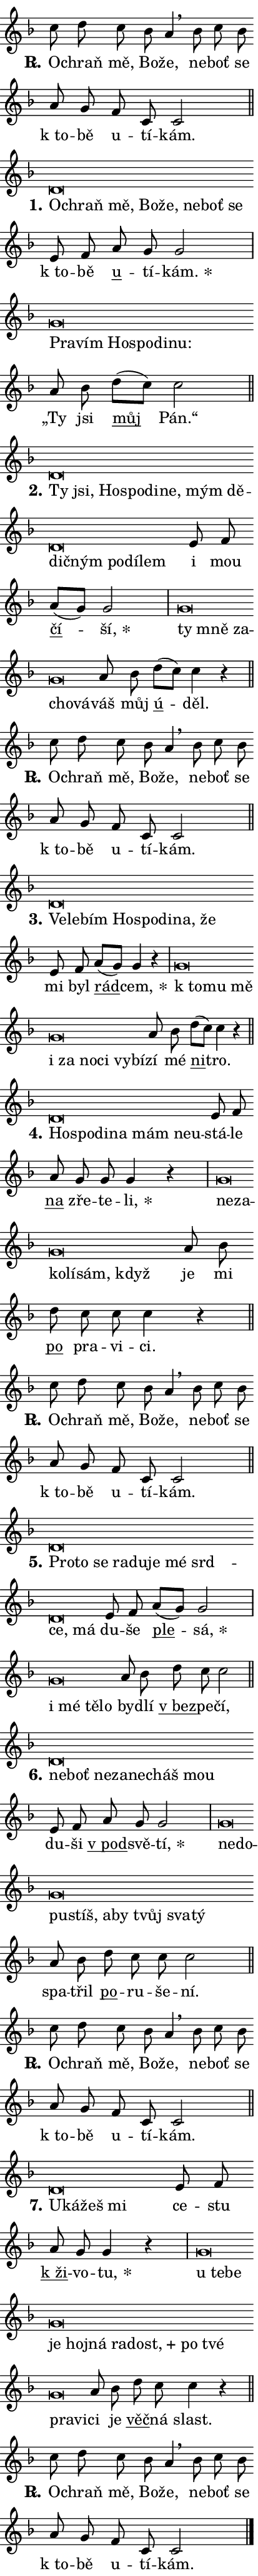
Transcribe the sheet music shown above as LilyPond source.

\version "2.24.0"
\header { tagline = "" }
\paper {
  indent = 0\cm
  top-margin = 0\cm
  right-margin = 0.13\cm % to fit lyric hyphens
  bottom-margin = 0\cm
  left-margin = 0\cm
  paper-width = 7\cm
  page-breaking = #ly:one-page-breaking
  system-system-spacing.basic-distance = #11
  score-system-spacing.basic-distance = #11
  ragged-last = ##f
}


%% Author: Thomas Morley
%% https://lists.gnu.org/archive/html/lilypond-user/2020-05/msg00002.html
#(define (line-position grob)
"Returns position of @var[grob} in current system:
   @code{'start}, if at first time-step
   @code{'end}, if at last time-step
   @code{'middle} otherwise
"
  (let* ((col (ly:item-get-column grob))
         (ln (ly:grob-object col 'left-neighbor))
         (rn (ly:grob-object col 'right-neighbor))
         (col-to-check-left (if (ly:grob? ln) ln col))
         (col-to-check-right (if (ly:grob? rn) rn col))
         (break-dir-left
           (and
             (ly:grob-property col-to-check-left 'non-musical #f)
             (ly:item-break-dir col-to-check-left)))
         (break-dir-right
           (and
             (ly:grob-property col-to-check-right 'non-musical #f)
             (ly:item-break-dir col-to-check-right))))
        (cond ((eqv? 1 break-dir-left) 'start)
              ((eqv? -1 break-dir-right) 'end)
              (else 'middle))))

#(define (tranparent-at-line-position vctor)
  (lambda (grob)
  "Relying on @code{line-position} select the relevant enry from @var{vctor}.
Used to determine transparency,"
    (case (line-position grob)
      ((end) (not (vector-ref vctor 0)))
      ((middle) (not (vector-ref vctor 1)))
      ((start) (not (vector-ref vctor 2))))))

noteHeadBreakVisibility =
#(define-music-function (break-visibility)(vector?)
"Makes @code{NoteHead}s transparent relying on @var{break-visibility}"
#{
  \override NoteHead.transparent =
    #(tranparent-at-line-position break-visibility)
#})

#(define delete-ledgers-for-transparent-note-heads
  (lambda (grob)
    "Reads whether a @code{NoteHead} is transparent.
If so this @code{NoteHead} is removed from @code{'note-heads} from
@var{grob}, which is supposed to be @code{LedgerLineSpanner}.
As a result ledgers are not printed for this @code{NoteHead}"
    (let* ((nhds-array (ly:grob-object grob 'note-heads))
           (nhds-list
             (if (ly:grob-array? nhds-array)
                 (ly:grob-array->list nhds-array)
                 '()))
           ;; Relies on the transparent-property being done before
           ;; Staff.LedgerLineSpanner.after-line-breaking is executed.
           ;; This is fragile ...
           (to-keep
             (remove
               (lambda (nhd)
                 (ly:grob-property nhd 'transparent #f))
               nhds-list)))
      ;; TODO find a better method to iterate over grob-arrays, similiar
      ;; to filter/remove etc for lists
      ;; For now rebuilt from scratch
      (set! (ly:grob-object grob 'note-heads)  '())
      (for-each
        (lambda (nhd)
          (ly:pointer-group-interface::add-grob grob 'note-heads nhd))
        to-keep))))

squashNotes = {
  \override NoteHead.X-extent = #'(-0.2 . 0.2)
  \override NoteHead.Y-extent = #'(-0.75 . 0)
  \override NoteHead.stencil =
    #(lambda (grob)
       (let ((pos (ly:grob-property grob 'staff-position)))
         (begin
           (if (< pos -7) (display "ERROR: Lower brevis then expected\n") (display ""))
           (if (<= pos -6) ly:text-interface::print ly:note-head::print))))
}
unSquashNotes = {
  \revert NoteHead.X-extent
  \revert NoteHead.Y-extent
  \revert NoteHead.stencil
}

hideNotes = \noteHeadBreakVisibility #begin-of-line-visible
unHideNotes = \noteHeadBreakVisibility #all-visible

% work-around for resetting accidentals
% https://lilypond.org/doc/v2.23/Documentation/notation/displaying-rhythms#unmetered-music
cadenzaMeasure = {
  \cadenzaOff
  \partial 1024 s1024
  \cadenzaOn
}

#(define-markup-command (accent layout props text) (markup?)
  "Underline accented syllable"
  (interpret-markup layout props
    #{\markup \override #'(offset . 4.3) \underline { #text }#}))

responsum = \markup \concat {
  "R" \hspace #-1.05 \path #0.1 #'((moveto 0 0.07) (lineto 0.9 0.8)) \hspace #0.05 "."
}

spaceSize = #0.6828661417322834 % exact space size for TeX Gyre Schola

\layout {
  \context {
    \Staff
    \remove "Time_signature_engraver"
    \override LedgerLineSpanner.after-line-breaking = #delete-ledgers-for-transparent-note-heads
  }
  \context {
    \Lyrics {
      \override LyricSpace.minimum-distance = \spaceSize
      \override LyricText.font-name = #"TeX Gyre Schola"
      \override LyricText.font-size = 1
      \override StanzaNumber.font-name = #"TeX Gyre Schola Bold"
      \override StanzaNumber.font-size = 1
    }
  }
  \context {
    \Score 
    \override NoteHead.text =
      #(lambda (grob) 
        (let ((pos (ly:grob-property grob 'staff-position)))
          #{\markup {
            \combine
              \halign #-0.55 \raise #(if (= pos -6) 0 0.5) \override #'(thickness . 2) \draw-line #'(3.2 . 0)
              \musicglyph "noteheads.sM1"
          }#}))
  }
}

% magnetic-lyrics.ily
%
%   written by
%     Jean Abou Samra <jean@abou-samra.fr>
%     Werner Lemberg <wl@gnu.org>
%
%   adapted by
%     Jiri Hon <jiri.hon@gmail.com>
%
% Version 2022-Apr-15

% https://www.mail-archive.com/lilypond-user@gnu.org/msg149350.html

#(define (Left_hyphen_pointer_engraver context)
   "Collect syllable-hyphen-syllable occurrences in lyrics and store
them in properties.  This engraver only looks to the left.  For
example, if the lyrics input is @code{foo -- bar}, it does the
following.

@itemize @bullet
@item
Set the @code{text} property of the @code{LyricHyphen} grob between
@q{foo} and @q{bar} to @code{foo}.

@item
Set the @code{left-hyphen} property of the @code{LyricText} grob with
text @q{foo} to the @code{LyricHyphen} grob between @q{foo} and
@q{bar}.
@end itemize

Use this auxiliary engraver in combination with the
@code{lyric-@/text::@/apply-@/magnetic-@/offset!} hook."
   (let ((hyphen #f)
         (text #f))
     (make-engraver
      (acknowledgers
       ((lyric-syllable-interface engraver grob source-engraver)
        (set! text grob)))
      (end-acknowledgers
       ((lyric-hyphen-interface engraver grob source-engraver)
        ;(when (not (grob::has-interface grob 'lyric-space-interface))
          (set! hyphen grob)));)
      ((stop-translation-timestep engraver)
       (when (and text hyphen)
         (ly:grob-set-object! text 'left-hyphen hyphen))
       (set! text #f)
       (set! hyphen #f)))))

#(define (lyric-text::apply-magnetic-offset! grob)
   "If the space between two syllables is less than the value in
property @code{LyricText@/.details@/.squash-threshold}, move the right
syllable to the left so that it gets concatenated with the left
syllable.

Use this function as a hook for
@code{LyricText@/.after-@/line-@/breaking} if the
@code{Left_@/hyphen_@/pointer_@/engraver} is active."
   (let ((hyphen (ly:grob-object grob 'left-hyphen #f)))
     (when hyphen
       (let ((left-text (ly:spanner-bound hyphen LEFT)))
         (when (grob::has-interface left-text 'lyric-syllable-interface)
           (let* ((common (ly:grob-common-refpoint grob left-text X))
                  (this-x-ext (ly:grob-extent grob common X))
                  (left-x-ext
                   (begin
                     ;; Trigger magnetism for left-text.
                     (ly:grob-property left-text 'after-line-breaking)
                     (ly:grob-extent left-text common X)))
                  ;; `delta` is the gap width between two syllables.
                  (delta (- (interval-start this-x-ext)
                            (interval-end left-x-ext)))
                  (details (ly:grob-property grob 'details))
                  (threshold (assoc-get 'squash-threshold details 0.2)))
             (when (< delta threshold)
               (let* (;; We have to manipulate the input text so that
                      ;; ligatures crossing syllable boundaries are not
                      ;; disabled.  For languages based on the Latin
                      ;; script this is essentially a beautification.
                      ;; However, for non-Western scripts it can be a
                      ;; necessity.
                      (lt (ly:grob-property left-text 'text))
                      (rt (ly:grob-property grob 'text))
                      (is-space (grob::has-interface hyphen 'lyric-space-interface))
                      (space (if is-space " " ""))
                      (extra-delta (if is-space spaceSize 0))
                      ;; Append new syllable.
                      (ltrt-space (if (and (string? lt) (string? rt))
                                (string-append lt space rt)
                                (make-concat-markup (list lt space rt))))
                      ;; Right-align `ltrt` to the right side.
                      (ltrt-space-markup (grob-interpret-markup
                               grob
                               (make-translate-markup
                                (cons (interval-length this-x-ext) 0)
                                (make-right-align-markup ltrt-space)))))
                 (begin
                   ;; Don't print `left-text`.
                   (ly:grob-set-property! left-text 'stencil #f)
                   ;; Set text and stencil (which holds all collected
                   ;; syllables so far) and shift it to the left.
                   (ly:grob-set-property! grob 'text ltrt-space)
                   (ly:grob-set-property! grob 'stencil ltrt-space-markup)
                   (ly:grob-translate-axis! grob (- (- delta extra-delta)) X))))))))))


#(define (lyric-hyphen::displace-bounds-first grob)
   ;; Make very sure this callback isn't triggered too early.
   (let ((left (ly:spanner-bound grob LEFT))
         (right (ly:spanner-bound grob RIGHT)))
     (ly:grob-property left 'after-line-breaking)
     (ly:grob-property right 'after-line-breaking)
     (ly:lyric-hyphen::print grob)))

squashThreshold = #0.4

\layout {
  \context {
    \Lyrics
    \consists #Left_hyphen_pointer_engraver
    \override LyricText.after-line-breaking =
      #lyric-text::apply-magnetic-offset!
    \override LyricHyphen.stencil = #lyric-hyphen::displace-bounds-first
    \override LyricText.details.squash-threshold = \squashThreshold
    \override LyricHyphen.minimum-distance = 0
    \override LyricHyphen.minimum-length = \squashThreshold
  }
}

squashText = \override LyricText.details.squash-threshold = 9999
unSquashText = \override LyricText.details.squash-threshold = \squashThreshold

leftText = \override LyricText.self-alignment-X = #LEFT
unLeftText = \revert LyricText.self-alignment-X

starOffset = #(lambda (grob) 
                (let ((x_offset (ly:self-alignment-interface::aligned-on-x-parent grob)))
                  (if (= x_offset 0) 0 (+ x_offset 1.2))))

star = #(define-music-function (syllable)(string?)
"Append star separator at the end of a syllable"
#{
  \once \override LyricText.X-offset = #starOffset
  \lyricmode { \markup {
    #syllable
    \override #'((font-name . "TeX Gyre Schola Bold")) \hspace #0.2 \lower #0.65 \larger "*"
  } }
#})

starAccent = #(define-music-function (syllable)(string?)
"Append star separator at the end of a syllable and make accent"
#{
  \once \override LyricText.X-offset = #starOffset
  \lyricmode { \markup {
    \accent #syllable
    \override #'((font-name . "TeX Gyre Schola Bold")) \hspace #0.2 \lower #0.65 \larger "*"
  } }
#})

breath = #(define-music-function (syllable)(string?)
"Append breathing indicator at the end of a syllable"
#{
  \lyricmode { \markup { #syllable "+" } }
#})

optionalBreath = #(define-music-function (syllable)(string?)
"Append optional breathing indicator at the end of a syllable"
#{
  \lyricmode { \markup { #syllable "(+)" } }
#})


\score {
    <<
        \new Voice = "melody" { \cadenzaOn \key f \major \relative { c''8 d c bes a4 \breathe \bar "" bes8 c bes \bar "" a g \bar "" f c c2 \cadenzaMeasure \bar "||" \break } }
        \new Lyrics \lyricsto "melody" { \lyricmode { \set stanza = \responsum
O -- chraň mě, Bo -- že, ne -- boť se "k to" -- bě u -- tí -- kám. } }
    >>
    \layout {}
}

\score {
    <<
        \new Voice = "melody" { \cadenzaOn \key f \major \relative { \squashNotes d'\breve*1/16 \hideNotes \breve*1/16 \bar "" \breve*1/16 \bar "" \breve*1/16 \bar "" \breve*1/16 \bar "" \breve*1/16 \bar "" \breve*1/16 \breve*1/16 \bar "" \unHideNotes \unSquashNotes e8 f \bar "" a g g2 \cadenzaMeasure \bar "|" \squashNotes g\breve*1/16 \hideNotes \breve*1/16 \bar "" \breve*1/16 \bar "" \breve*1/16 \bar "" \breve*1/16 \breve*1/16 \bar "" \unHideNotes \unSquashNotes a8 bes \bar "" d[( c)] c2 \cadenzaMeasure \bar "||" \break } }
        \new Lyrics \lyricsto "melody" { \lyricmode { \set stanza = "1."
\leftText O -- \squashText chraň mě, Bo -- že, ne -- boť se \unLeftText \unSquashText "k to" -- bě \markup \accent u -- tí -- \star kám. \leftText Pra -- \squashText vím Ho -- spo -- di -- nu: \unLeftText \unSquashText „Ty jsi \markup \accent můj Pán.“ } }
    >>
    \layout {}
}

\score {
    <<
        \new Voice = "melody" { \cadenzaOn \key f \major \relative { \squashNotes d'\breve*1/16 \hideNotes \breve*1/16 \bar "" \breve*1/16 \bar "" \breve*1/16 \bar "" \breve*1/16 \bar "" \breve*1/16 \bar "" \breve*1/16 \bar "" \breve*1/16 \bar "" \breve*1/16 \bar "" \breve*1/16 \bar "" \breve*1/16 \bar "" \breve*1/16 \breve*1/16 \bar "" \unHideNotes \unSquashNotes e8 f \bar "" a[( g)] g2 \cadenzaMeasure \bar "|" \squashNotes g\breve*1/16 \hideNotes \breve*1/16 \bar "" \breve*1/16 \bar "" \breve*1/16 \breve*1/16 \bar "" \unHideNotes \unSquashNotes a8 bes \bar "" d[( c)] c4 r \cadenzaMeasure \bar "||" \break } }
        \new Lyrics \lyricsto "melody" { \lyricmode { \set stanza = "2."
\leftText Ty \squashText jsi, Ho -- spo -- di -- ne, mým dě -- dič -- ným po -- dí -- lem \unLeftText \unSquashText i mou \markup \accent čí -- \star ší, \leftText ty \squashText mně za -- cho -- vá -- \unLeftText \unSquashText váš můj \markup \accent ú -- děl. } }
    >>
    \layout {}
}

\score {
    <<
        \new Voice = "melody" { \cadenzaOn \key f \major \relative { c''8 d c bes a4 \breathe \bar "" bes8 c bes \bar "" a g \bar "" f c c2 \cadenzaMeasure \bar "||" \break } }
        \new Lyrics \lyricsto "melody" { \lyricmode { \set stanza = \responsum
O -- chraň mě, Bo -- že, ne -- boť se "k to" -- bě u -- tí -- kám. } }
    >>
    \layout {}
}

\score {
    <<
        \new Voice = "melody" { \cadenzaOn \key f \major \relative { \squashNotes d'\breve*1/16 \hideNotes \breve*1/16 \bar "" \breve*1/16 \bar "" \breve*1/16 \bar "" \breve*1/16 \bar "" \breve*1/16 \bar "" \breve*1/16 \breve*1/16 \bar "" \unHideNotes \unSquashNotes e8 f \bar "" a[( g)] g4 r \cadenzaMeasure \bar "|" \squashNotes g\breve*1/16 \hideNotes \breve*1/16 \bar "" \breve*1/16 \bar "" \breve*1/16 \bar "" \breve*1/16 \bar "" \breve*1/16 \bar "" \breve*1/16 \bar "" \breve*1/16 \breve*1/16 \bar "" \unHideNotes \unSquashNotes a8 bes \bar "" d[( c)] c4 r \cadenzaMeasure \bar "||" \break } }
        \new Lyrics \lyricsto "melody" { \lyricmode { \set stanza = "3."
\leftText Ve -- \squashText le -- bím Ho -- spo -- di -- na, že \unLeftText \unSquashText mi byl \markup \accent rád -- \star cem, \leftText "k to" -- \squashText mu mě i za no -- ci vy -- bí -- \unLeftText \unSquashText zí mé \markup \accent ni -- tro. } }
    >>
    \layout {}
}

\score {
    <<
        \new Voice = "melody" { \cadenzaOn \key f \major \relative { \squashNotes d'\breve*1/16 \hideNotes \breve*1/16 \bar "" \breve*1/16 \bar "" \breve*1/16 \bar "" \breve*1/16 \bar "" \breve*1/16 \breve*1/16 \bar "" \unHideNotes \unSquashNotes e8 f \bar "" a g g g4 r \cadenzaMeasure \bar "|" \squashNotes g\breve*1/16 \hideNotes \breve*1/16 \bar "" \breve*1/16 \bar "" \breve*1/16 \bar "" \breve*1/16 \breve*1/16 \bar "" \unHideNotes \unSquashNotes a8 bes \bar "" d c c c4 r \cadenzaMeasure \bar "||" \break } }
        \new Lyrics \lyricsto "melody" { \lyricmode { \set stanza = "4."
\leftText Ho -- \squashText spo -- di -- na mám ne -- u -- \unLeftText \unSquashText stá -- le \markup \accent na zře -- te -- \star li, \leftText ne -- \squashText za -- ko -- lí -- sám, když \unLeftText \unSquashText je mi \markup \accent po pra -- vi -- ci. } }
    >>
    \layout {}
}

\score {
    <<
        \new Voice = "melody" { \cadenzaOn \key f \major \relative { c''8 d c bes a4 \breathe \bar "" bes8 c bes \bar "" a g \bar "" f c c2 \cadenzaMeasure \bar "||" \break } }
        \new Lyrics \lyricsto "melody" { \lyricmode { \set stanza = \responsum
O -- chraň mě, Bo -- že, ne -- boť se "k to" -- bě u -- tí -- kám. } }
    >>
    \layout {}
}

\score {
    <<
        \new Voice = "melody" { \cadenzaOn \key f \major \relative { \squashNotes d'\breve*1/16 \hideNotes \breve*1/16 \bar "" \breve*1/16 \bar "" \breve*1/16 \bar "" \breve*1/16 \bar "" \breve*1/16 \bar "" \breve*1/16 \bar "" \breve*1/16 \bar "" \breve*1/16 \breve*1/16 \bar "" \unHideNotes \unSquashNotes e8 f \bar "" a[( g)] g2 \cadenzaMeasure \bar "|" \squashNotes g\breve*1/16 \hideNotes \breve*1/16 \bar "" \breve*1/16 \breve*1/16 \bar "" \unHideNotes \unSquashNotes a8 bes \bar "" d c c2 \cadenzaMeasure \bar "||" \break } }
        \new Lyrics \lyricsto "melody" { \lyricmode { \set stanza = "5."
\leftText Pro -- \squashText to se ra -- du -- je mé srd -- ce, má \unLeftText \unSquashText du -- še \markup \accent ple -- \star sá, \leftText i \squashText mé tě -- lo \unLeftText \unSquashText by -- dlí \markup \accent "v bez" -- pe -- čí, } }
    >>
    \layout {}
}

\score {
    <<
        \new Voice = "melody" { \cadenzaOn \key f \major \relative { \squashNotes d'\breve*1/16 \hideNotes \breve*1/16 \bar "" \breve*1/16 \bar "" \breve*1/16 \bar "" \breve*1/16 \bar "" \breve*1/16 \breve*1/16 \bar "" \unHideNotes \unSquashNotes e8 f \bar "" a g g2 \cadenzaMeasure \bar "|" \squashNotes g\breve*1/16 \hideNotes \breve*1/16 \bar "" \breve*1/16 \bar "" \breve*1/16 \bar "" \breve*1/16 \bar "" \breve*1/16 \bar "" \breve*1/16 \bar "" \breve*1/16 \breve*1/16 \bar "" \unHideNotes \unSquashNotes a8 bes \bar "" d c c c2 \cadenzaMeasure \bar "||" \break } }
        \new Lyrics \lyricsto "melody" { \lyricmode { \set stanza = "6."
\leftText ne -- \squashText boť ne -- za -- ne -- cháš mou \unLeftText \unSquashText du -- ši \markup \accent "v pod" -- svě -- \star tí, \leftText ne -- \squashText do -- pu -- stíš, a -- by tvůj sva -- tý \unLeftText \unSquashText spa -- třil \markup \accent po -- ru -- še -- ní. } }
    >>
    \layout {}
}

\score {
    <<
        \new Voice = "melody" { \cadenzaOn \key f \major \relative { c''8 d c bes a4 \breathe \bar "" bes8 c bes \bar "" a g \bar "" f c c2 \cadenzaMeasure \bar "||" \break } }
        \new Lyrics \lyricsto "melody" { \lyricmode { \set stanza = \responsum
O -- chraň mě, Bo -- že, ne -- boť se "k to" -- bě u -- tí -- kám. } }
    >>
    \layout {}
}

\score {
    <<
        \new Voice = "melody" { \cadenzaOn \key f \major \relative { \squashNotes d'\breve*1/16 \hideNotes \breve*1/16 \bar "" \breve*1/16 \breve*1/16 \bar "" \unHideNotes \unSquashNotes e8 f \bar "" a g g4 r \cadenzaMeasure \bar "|" \squashNotes g\breve*1/16 \hideNotes \breve*1/16 \bar "" \breve*1/16 \bar "" \breve*1/16 \bar "" \breve*1/16 \bar "" \breve*1/16 \bar "" \breve*1/16 \bar "" \breve*1/16 \bar "" \breve*1/16 \bar "" \breve*1/16 \bar "" \breve*1/16 \breve*1/16 \bar "" \unHideNotes \unSquashNotes a8 bes \bar "" d c c4 r \cadenzaMeasure \bar "||" \break } }
        \new Lyrics \lyricsto "melody" { \lyricmode { \set stanza = "7."
\leftText U -- \squashText ká -- žeš mi \unLeftText \unSquashText ce -- stu \markup \accent "k ži" -- vo -- \star tu, \leftText u \squashText te -- be je hoj -- ná ra -- \breath "dost," po tvé pra -- vi -- \unLeftText \unSquashText ci je \markup \accent věč -- ná slast. } }
    >>
    \layout {}
}

\score {
    <<
        \new Voice = "melody" { \cadenzaOn \key f \major \relative { c''8 d c bes a4 \breathe \bar "" bes8 c bes \bar "" a g \bar "" f c c2 \cadenzaMeasure \bar "||" \break } \bar "|." }
        \new Lyrics \lyricsto "melody" { \lyricmode { \set stanza = \responsum
O -- chraň mě, Bo -- že, ne -- boť se "k to" -- bě u -- tí -- kám. } }
    >>
    \layout {}
}
